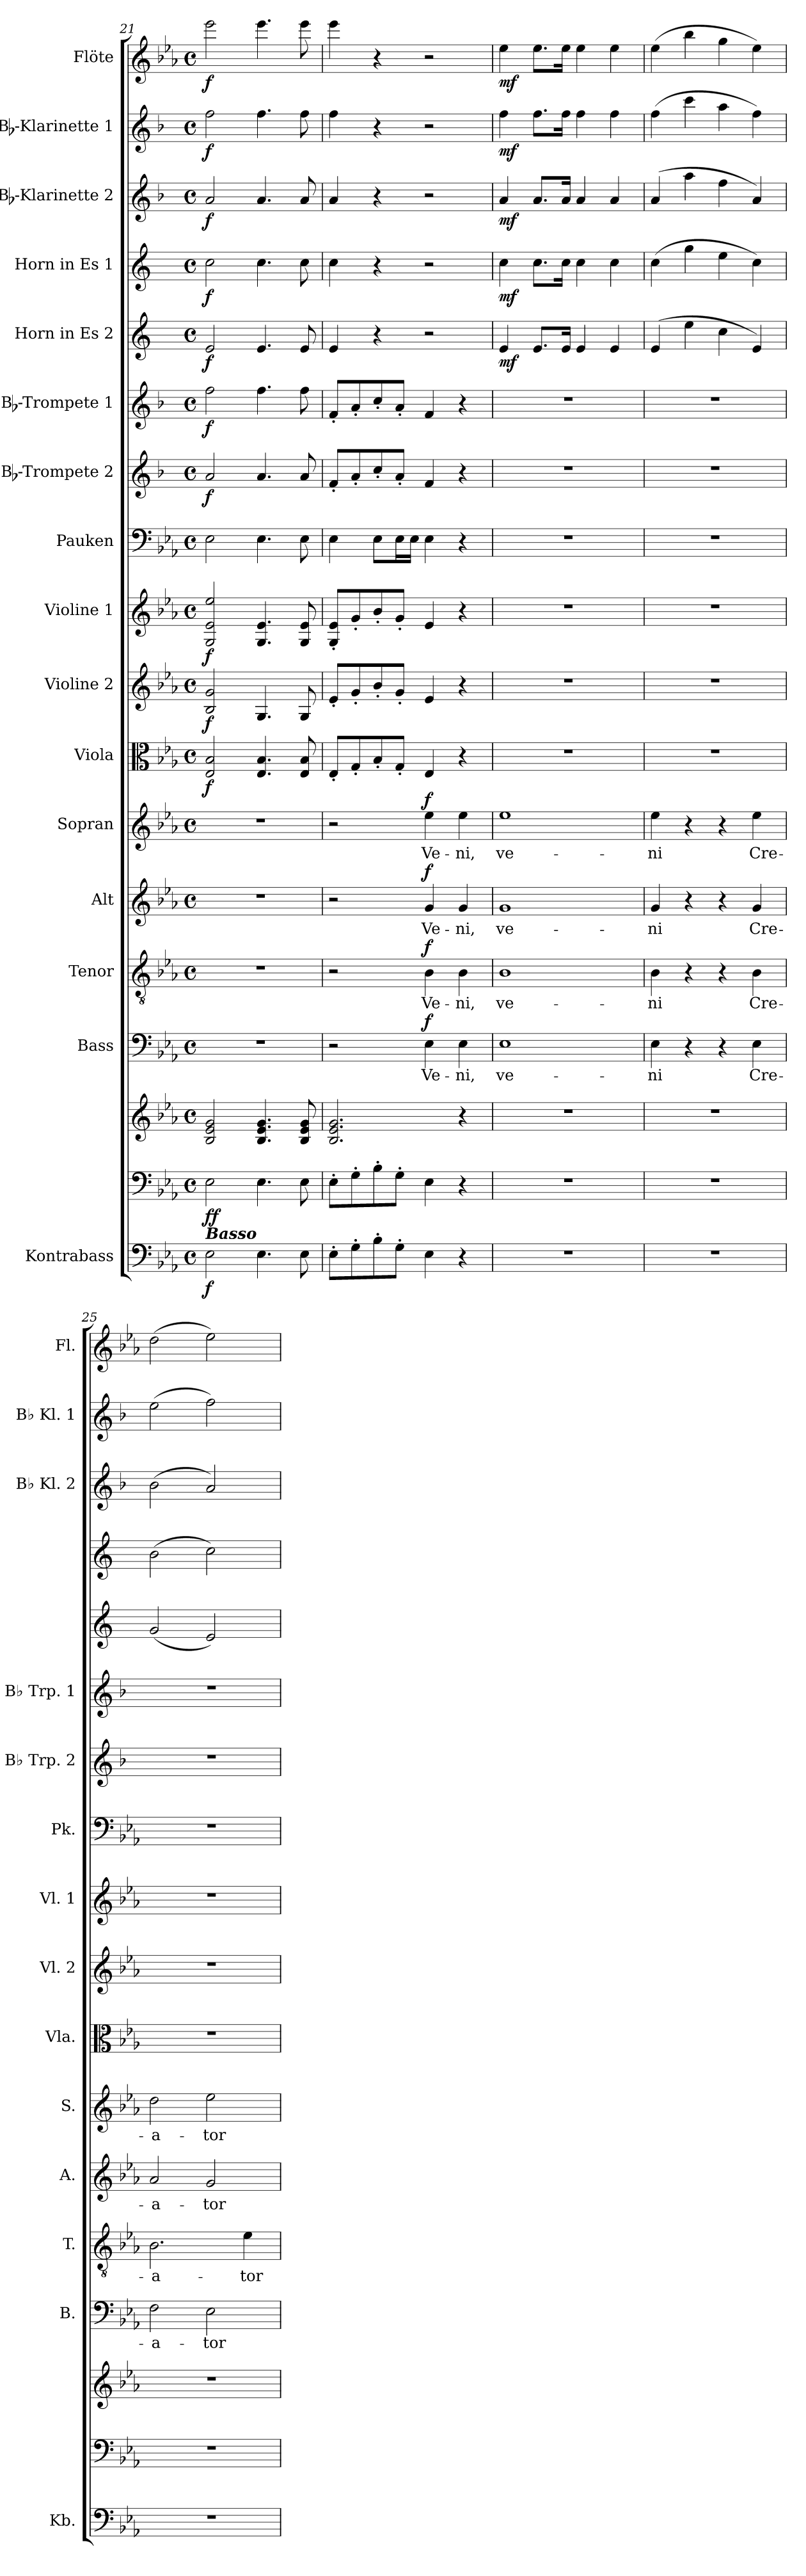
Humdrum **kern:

**kern	**dynam	**kern	**kern	**dynam	**kern	**text	**dynam	**kern	**text	**dynam	**kern	**text	**dynam	**kern	**text	**dynam	**kern	**dynam	**kern	**dynam	**kern	**dynam	**kern	**kern	**dynam	**kern	**dynam	**kern	**dynam	**kern	**dynam	**kern	**dynam	**kern	**dynam	**kern	**dynam
*part17	*part17	*part16	*part16	*part16	*part15	*part15	*part15	*part14	*part14	*part14	*part13	*part13	*part13	*part12	*part12	*part12	*part11	*part11	*part10	*part10	*part9	*part9	*part8	*part7	*part7	*part6	*part6	*part5	*part5	*part4	*part4	*part3	*part3	*part2	*part2	*part1	*part1
*staff18	*staff18	*staff17	*staff16	*staff16/17	*staff15	*staff15	*staff15	*staff14	*staff14	*staff14	*staff13	*staff13	*staff13	*staff12	*staff12	*staff12	*staff11	*staff11	*staff10	*staff10	*staff9	*staff9	*staff8	*staff7	*staff7	*staff6	*staff6	*staff5	*staff5	*staff4	*staff4	*staff3	*staff3	*staff2	*staff2	*staff1	*staff1
*I"Kontrabass	*	*	*	*	*I"Bass	*	*	*I"Tenor	*	*	*I"Alt	*	*	*I"Sopran	*	*	*I"Viola	*	*I"Violine 2	*	*I"Violine 1	*	*I"Pauken	*I"Bb-Trompete 2	*	*I"Bb-Trompete 1	*	*I"Horn in Es 2	*	*I"Horn in Es 1	*	*I"Bb-Klarinette 2	*	*I"Bb-Klarinette 1	*	*I"Flöte	*
*I'Kb.	*	*	*	*	*I'B.	*	*	*I'T.	*	*	*I'A.	*	*	*I'S.	*	*	*I'Vla.	*	*I'Vl. 2	*	*I'Vl. 1	*	*I'Pk.	*I'Bb Trp. 2	*	*I'Bb Trp. 1	*	*	*	*	*	*I'Bb Kl. 2	*	*I'Bb Kl. 1	*	*I'Fl.	*
*clefF4	*	*clefF4	*clefG2	*	*clefF4	*	*	*clefGv2	*	*	*clefG2	*	*	*clefG2	*	*	*clefC3	*	*clefG2	*	*clefG2	*	*clefF4	*clefG2	*	*clefG2	*	*clefG2	*	*clefG2	*	*clefG2	*	*clefG2	*	*clefG2	*
*ITrd7c12	*	*	*	*	*	*	*	*	*	*	*	*	*	*	*	*	*	*	*	*	*	*	*	*ITrd1c2	*	*ITrd1c2	*	*ITrd5c9	*	*ITrd5c9	*	*ITrd1c2	*	*ITrd1c2	*	*	*
*k[b-e-a-]	*	*k[b-e-a-]	*k[b-e-a-]	*	*k[b-e-a-]	*	*	*k[b-e-a-]	*	*	*k[b-e-a-]	*	*	*k[b-e-a-]	*	*	*k[b-e-a-]	*	*k[b-e-a-]	*	*k[b-e-a-]	*	*k[b-e-a-]	*k[b-e-a-]	*	*k[b-e-a-]	*	*k[b-e-a-]	*	*k[b-e-a-]	*	*k[b-e-a-]	*	*k[b-e-a-]	*	*k[b-e-a-]	*
*E-:	*	*E-:	*E-:	*	*E-:	*	*	*E-:	*	*	*E-:	*	*	*E-:	*	*	*E-:	*	*E-:	*	*E-:	*	*E-:	*E-:	*	*E-:	*	*E-:	*	*E-:	*	*E-:	*	*E-:	*	*E-:	*
*M4/4	*	*M4/4	*M4/4	*	*M4/4	*	*	*M4/4	*	*	*M4/4	*	*	*M4/4	*	*	*M4/4	*	*M4/4	*	*M4/4	*	*M4/4	*M4/4	*	*M4/4	*	*M4/4	*	*M4/4	*	*M4/4	*	*M4/4	*	*M4/4	*
*met(c)	*	*met(c)	*met(c)	*	*met(c)	*	*	*met(c)	*	*	*met(c)	*	*	*met(c)	*	*	*met(c)	*	*met(c)	*	*met(c)	*	*met(c)	*met(c)	*	*met(c)	*	*met(c)	*	*met(c)	*	*met(c)	*	*met(c)	*	*met(c)	*
=21	=21	=21	=21	=21	=21	=21	=21	=21	=21	=21	=21	=21	=21	=21	=21	=21	=21	=21	=21	=21	=21	=21	=21	=21	=21	=21	=21	=21	=21	=21	=21	=21	=21	=21	=21	=21	=21
!LO:TX:a:Bi:t=Basso	!	!	!	!	!	!	!	!	!	!	!	!	!	!	!	!	!	!	!	!	!	!	!	!	!	!	!	!	!	!	!	!	!	!	!	!	!
!	!LO:DY:b	!	!	!LO:DY:b=2	!	!	!	!	!	!	!	!	!	!	!	!	!	!	!	!	!	!	!	!	!	!	!	!	!	!	!	!	!	!	!	!	!
!	!	!	!	!LO:DY:n=1:b	!	!	!	!	!	!	!	!	!	!	!	!	!	!LO:DY:b	!	!LO:DY:b	!	!LO:DY:b	!	!	!LO:DY:b	!	!LO:DY:b	!	!LO:DY:b	!	!LO:DY:b	!	!LO:DY:b	!	!LO:DY:b	!	!LO:DY:b
2EE-\	f	2E-\	2B-/ 2e-/ 2g/	f f	1r	.	.	1r	.	.	1r	.	.	1r	.	.	2E-/ 2B-/	f	2B-/ 2g/	f	2G/ 2e-/ 2ee-/	f	2E-\	2g/	f	2ee-\	f	2G/	f	2e-\	f	2g/	f	2ee-\	f	2eee-\	f
4.EE-\	.	4.E-\	4.B-/ 4.e-/ 4.g/	.	.	.	.	.	.	.	.	.	.	.	.	.	4.E-/ 4.B-/	.	4.G/	.	4.G/ 4.e-/	.	4.E-\	4.g/	.	4.ee-\	.	4.G/	.	4.e-\	.	4.g/	.	4.ee-\	.	4.eee-\	.
8EE-\	.	8E-\	8B-/ 8e-/ 8g/	.	.	.	.	.	.	.	.	.	.	.	.	.	8E-/ 8B-/	.	8G/	.	8G/ 8e-/	.	8E-\	8g/	.	8ee-\	.	8G/	.	8e-\	.	8g/	.	8ee-\	.	8eee-\	.
!!LO:PB:g=z
=22	=22	=22	=22	=22	=22	=22	=22	=22	=22	=22	=22	=22	=22	=22	=22	=22	=22	=22	=22	=22	=22	=22	=22	=22	=22	=22	=22	=22	=22	=22	=22	=22	=22	=22	=22	=22	=22
8EE-'>\L	.	8E-'>\L	2.B-/ 2.e-/ 2.g/	.	2r	.	.	2r	.	.	2r	.	.	2r	.	.	8E-'</L	.	8e-'</L	.	8G/'< 8e-/'<L	.	4E-\	8e-'</L	.	8e-'</L	.	4G/	.	4e-\	.	4g/	.	4ee-\	.	4eee-\	.
8GG'>\	.	8G'>\	.	.	.	.	.	.	.	.	.	.	.	.	.	.	8G'</	.	8g'</	.	8g'</	.	.	8g'</	.	8g'</	.	.	.	.	.	.	.	.	.	.	.
8BB-'>\	.	8B-'>\	.	.	.	.	.	.	.	.	.	.	.	.	.	.	8B-'</	.	8b-'</	.	8b-'</	.	8E-\L	8b-'</	.	8b-'</	.	4r	.	4r	.	4r	.	4r	.	4r	.
8GG'>\J	.	8G'>\J	.	.	.	.	.	.	.	.	.	.	.	.	.	.	8G'</J	.	8g'</J	.	8g'</J	.	16E-\L	8g'</J	.	8g'</J	.	.	.	.	.	.	.	.	.	.	.
.	.	.	.	.	.	.	.	.	.	.	.	.	.	.	.	.	.	.	.	.	.	.	16E-\JJ	.	.	.	.	.	.	.	.	.	.	.	.	.	.
!	!	!	!	!	!	!LO:LY:b	!LO:DY:a	!	!LO:LY:b	!LO:DY:a	!	!LO:LY:b	!LO:DY:a	!	!LO:LY:b	!LO:DY:a	!	!	!	!	!	!	!	!	!	!	!	!	!	!	!	!	!	!	!	!	!
4EE-\	.	4E-\	.	.	4E-\	Ve-	f	4B-\	Ve-	f	4g/	Ve-	f	4ee-\	Ve-	f	4E-/	.	4e-/	.	4e-/	.	4E-\	4e-/	.	4e-/	.	2r	.	2r	.	2r	.	2r	.	2r	.
!	!	!	!	!	!	!LO:LY:b	!	!	!LO:LY:b	!	!	!LO:LY:b	!	!	!LO:LY:b	!	!	!	!	!	!	!	!	!	!	!	!	!	!	!	!	!	!	!	!	!	!
4r	.	4r	4r	.	4E-\	-ni,	.	4B-\	-ni,	.	4g/	-ni,	.	4ee-\	-ni,	.	4r	.	4r	.	4r	.	4r	4r	.	4r	.	.	.	.	.	.	.	.	.	.	.
=23	=23	=23	=23	=23	=23	=23	=23	=23	=23	=23	=23	=23	=23	=23	=23	=23	=23	=23	=23	=23	=23	=23	=23	=23	=23	=23	=23	=23	=23	=23	=23	=23	=23	=23	=23	=23	=23
!	!	!	!	!	!	!LO:LY:b	!	!	!LO:LY:b	!	!	!LO:LY:b	!	!	!LO:LY:b	!	!	!	!	!	!	!	!	!	!	!	!	!	!LO:DY:b	!	!LO:DY:b	!	!LO:DY:b	!	!LO:DY:b	!	!LO:DY:b
1r	.	1r	1r	.	1E-	ve-	.	1B-	ve-	.	1g	ve-	.	1ee-	ve-	.	1r	.	1r	.	1r	.	1r	1r	.	1r	.	4G/	mf	4e-\	mf	4g/	mf	4ee-\	mf	4ee-\	mf
.	.	.	.	.	.	.	.	.	.	.	.	.	.	.	.	.	.	.	.	.	.	.	.	.	.	.	.	8.G/L	.	8.e-\L	.	8.g/L	.	8.ee-\L	.	8.ee-\L	.
.	.	.	.	.	.	.	.	.	.	.	.	.	.	.	.	.	.	.	.	.	.	.	.	.	.	.	.	16G/Jk	.	16e-\Jk	.	16g/Jk	.	16ee-\Jk	.	16ee-\Jk	.
.	.	.	.	.	.	.	.	.	.	.	.	.	.	.	.	.	.	.	.	.	.	.	.	.	.	.	.	4G/	.	4e-\	.	4g/	.	4ee-\	.	4ee-\	.
.	.	.	.	.	.	.	.	.	.	.	.	.	.	.	.	.	.	.	.	.	.	.	.	.	.	.	.	4G/	.	4e-\	.	4g/	.	4ee-\	.	4ee-\	.
=24	=24	=24	=24	=24	=24	=24	=24	=24	=24	=24	=24	=24	=24	=24	=24	=24	=24	=24	=24	=24	=24	=24	=24	=24	=24	=24	=24	=24	=24	=24	=24	=24	=24	=24	=24	=24	=24
!	!	!	!	!	!	!LO:LY:b	!	!	!LO:LY:b	!	!	!LO:LY:b	!	!	!LO:LY:b	!	!	!	!	!	!	!	!	!	!	!	!	!	!	!	!	!	!	!	!	!	!
1r	.	1r	1r	.	4E-\	-ni	.	4B-\	-ni	.	4g/	-ni	.	4ee-\	-ni	.	1r	.	1r	.	1r	.	1r	1r	.	1r	.	(4G/	.	(>4e-\	.	(4g/	.	(>4ee-\	.	(>4ee-\	.
.	.	.	.	.	4r	.	.	4r	.	.	4r	.	.	4r	.	.	.	.	.	.	.	.	.	.	.	.	.	4g\	.	4b-\	.	4gg\	.	4bb-\	.	4bb-\	.
.	.	.	.	.	4r	.	.	4r	.	.	4r	.	.	4r	.	.	.	.	.	.	.	.	.	.	.	.	.	4e-\	.	4g\	.	4ee-\	.	4gg\	.	4gg\	.
!	!	!	!	!	!	!LO:LY:b	!	!	!LO:LY:b	!	!	!LO:LY:b	!	!	!LO:LY:b	!	!	!	!	!	!	!	!	!	!	!	!	!	!	!	!	!	!	!	!	!	!
.	.	.	.	.	4E-\	Cre-	.	4B-\	Cre-	.	4g/	Cre-	.	4ee-\	Cre-	.	.	.	.	.	.	.	.	.	.	.	.	4G/)	.	4e-\)	.	4g/)	.	4ee-\)	.	4ee-\)	.
=25	=25	=25	=25	=25	=25	=25	=25	=25	=25	=25	=25	=25	=25	=25	=25	=25	=25	=25	=25	=25	=25	=25	=25	=25	=25	=25	=25	=25	=25	=25	=25	=25	=25	=25	=25	=25	=25
!	!	!	!	!	!	!LO:LY:b	!	!	!LO:LY:b	!	!	!LO:LY:b	!	!	!LO:LY:b	!	!	!	!	!	!	!	!	!	!	!	!	!	!	!	!	!	!	!	!	!	!
1r	.	1r	1r	.	2F\	-a-	.	2.B-\	-a-	.	2a-/	-a-	.	2dd\	-a-	.	1r	.	1r	.	1r	.	1r	1r	.	1r	.	(<2B-/	.	(>2d\	.	(>2a-\	.	(>2dd\	.	(>2dd\	.
!	!	!	!	!	!	!LO:LY:b	!	!	!	!	!	!LO:LY:b	!	!	!LO:LY:b	!	!	!	!	!	!	!	!	!	!	!	!	!	!	!	!	!	!	!	!	!	!
.	.	.	.	.	2E-\	-tor	.	.	.	.	2g/	-tor	.	2ee-\	-tor	.	.	.	.	.	.	.	.	.	.	.	.	2G/)	.	2e-\)	.	2g/)	.	2ee-\)	.	2ee-\)	.
!	!	!	!	!	!	!	!	!	!LO:LY:b	!	!	!	!	!	!	!	!	!	!	!	!	!	!	!	!	!	!	!	!	!	!	!	!	!	!	!	!
.	.	.	.	.	.	.	.	4e-\	-tor	.	.	.	.	.	.	.	.	.	.	.	.	.	.	.	.	.	.	.	.	.	.	.	.	.	.	.	.
=	=	=	=	=	=	=	=	=	=	=	=	=	=	=	=	=	=	=	=	=	=	=	=	=	=	=	=	=	=	=	=	=	=	=	=	=	=
*-	*-	*-	*-	*-	*-	*-	*-	*-	*-	*-	*-	*-	*-	*-	*-	*-	*-	*-	*-	*-	*-	*-	*-	*-	*-	*-	*-	*-	*-	*-	*-	*-	*-	*-	*-	*-	*-
